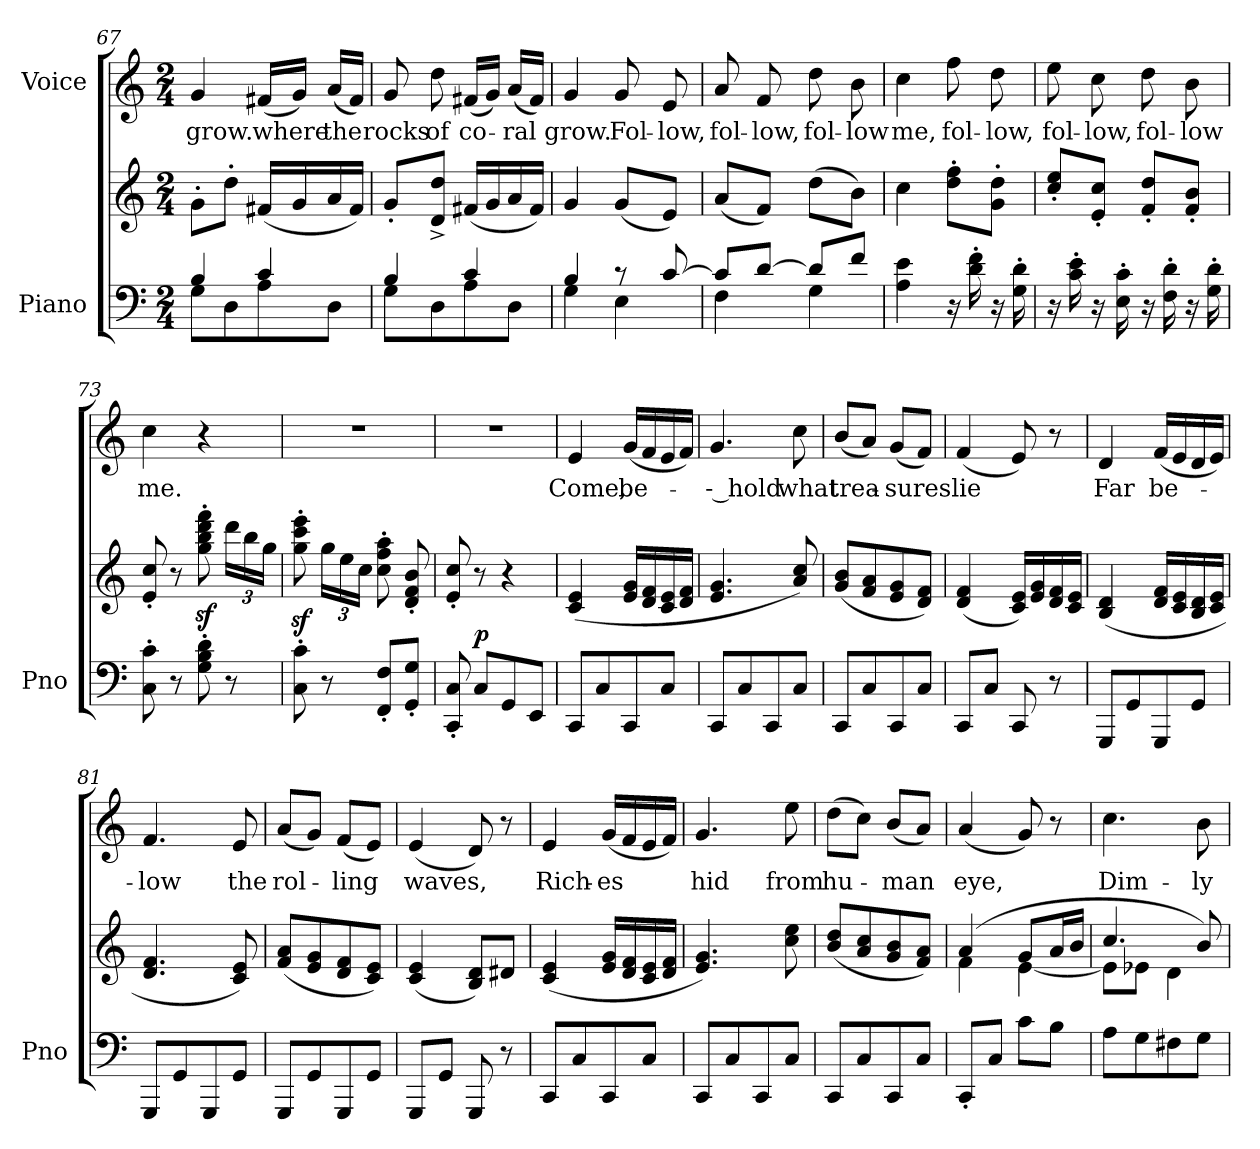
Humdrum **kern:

**kern	**kern	**dynam	**kern	**text
*part2	*part2	*part2	*part1	*part1
*staff3	*staff2	*staff2/3	*staff1	*staff1
*I"Piano	*	*	*I"Voice	*
*I'Pno	*	*	*	*
*clefF4	*clefG2	*	*clefG2	*
*k[]	*k[]	*	*k[]	*
*M2/4	*M2/4	*	*M2/4	*
=67	=67	=67	=67	=67
*^	*	*	*	*
!	!	!	!	!	!LO:LY:b
4B/	8G\L	8g'\L	.	4g/	grow.
.	8D\	8dd'\J	.	.	.
!	!	!	!	!	!LO:LY:b
4c/	8A\	(16f#X/LL	.	(16f#X/LL	where
.	.	16g/	.	16g/JJ)	.
!	!	!	!	!	!LO:LY:b
.	8D\J	16a/	.	(16a/LL	the
.	.	16f#/JJ)	.	16f#/JJ)	.
=68	=68	=68	=68	=68	=68
!	!	!	!	!	!LO:LY:b
4B/	8G\L	8g'/L	.	8g/	rocks
!	!	!	!	!	!LO:LY:b
.	8D\	8d/^ 8dd/^J	.	8dd\	of
!	!	!	!	!	!LO:LY:b
4c/	8A\	(16f#X/LL	.	(16f#X/LL	co-
.	.	16g/	.	16g/JJ)	.
!	!	!	!	!	!LO:LY:b
.	8D\J	16a/	.	(16a/LL	-ral
.	.	16f#/JJ)	.	16f#/JJ)	.
!!LO:PB:g=z
=69	=69	=69	=69	=69	=69
!	!	!	!	!	!LO:LY:b
4B/	4G\	4g/	.	4g/	grow.
!	!	!	!	!	!LO:LY:b
8r	4E\	(8g/L	.	8g/	Fol-
!	!	!	!	!	!LO:LY:b
[8c/	.	8e/J)	.	8e/	-low,
=70	=70	=70	=70	=70	=70
!	!	!	!	!	!LO:LY:b
8c/L]	4F\	(8a/L	.	8a/	fol-
!	!	!	!	!	!LO:LY:b
[8d/J	.	8f/J)	.	8f/	-low,
!	!	!	!	!	!LO:LY:b
8d/L]	4G\	(8dd\L	.	8dd\	fol-
!	!	!	!	!	!LO:LY:b
8f/J	.	8b\J)	.	8b\	-low
*v	*v	*	*	*	*
=71	=71	=71	=71	=71
!	!	!	!	!LO:LY:b
4A\ 4e\	4cc\	.	4cc\	me,
!	!	!	!	!LO:LY:b
16r	8dd\' 8ff\'L	.	8ff\	fol-
16d\' 16f\'	.	.	.	.
!	!	!	!	!LO:LY:b
16r	8g\' 8dd\'J	.	8dd\	-low,
16G\' 16d\'	.	.	.	.
=72	=72	=72	=72	=72
!	!	!	!	!LO:LY:b
16r	8cc/' 8ee/'L	.	8ee\	fol-
16c\' 16e\'	.	.	.	.
!	!	!	!	!LO:LY:b
16r	8e/' 8cc/'J	.	8cc\	-low,
16E\' 16c\'	.	.	.	.
!	!	!	!	!LO:LY:b
16r	8f/' 8dd/'L	.	8dd\	fol-
16F\' 16d\'	.	.	.	.
!	!	!	!	!LO:LY:b
16r	8f/' 8b/'J	.	8b\	-low
16G\' 16d\'	.	.	.	.
!!LO:LB:g=z
=73	=73	=73	=73	=73
!	!	!	!	!LO:LY:b
8C\' 8c\'	8e/' 8cc/'	.	4cc\	me.
8r	8r	.	.	.
8G\' 8B\' 8d\'	8gg\z<' 8bb\z<' 8ddd\z<' 8fff\z<'	.	4r	.
8r	24ddd\LL	.	.	.
.	24bb\	.	.	.
.	24gg\JJ	.	.	.
=74	=74	=74	=74	=74
8C\' 8c\'	8gg\z<' 8ccc\z<' 8eee\z<'	.	2r	.
8r	24gg\LL	.	.	.
.	24ee\	.	.	.
.	24cc\JJ	.	.	.
8FF/' 8F/'L	8cc\' 8ff\' 8aa\'	.	.	.
8GG/' 8G/'J	8d/' 8f/' 8b/'	.	.	.
=75	=75	=75	=75	=75
8CC/' 8C/'	8e/' 8cc/'	.	2r	.
!	!	!LO:DY:a=2	!	!
8C/L	8r	p	.	.
8GG/	4r	.	.	.
8EE/J	.	.	.	.
=76	=76	=76	=76	=76
!	!	!	!	!LO:LY:b
8CC/L	(<4c/ 4e/	.	4e/	Come,
8C/	.	.	.	.
!	!	!	!	!LO:LY:b
8CC/	16e/ 16g/LL	.	(16g/LL	be-
.	16d/ 16f/	.	16f/	.
8C/J	16c/ 16e/	.	16e/	.
.	16d/ 16f/JJ	.	16f/JJ)	.
!!LO:LB:g=z
=77	=77	=77	=77	=77
!	!	!	!	!LO:LY:b
8CC/L	4.e/ 4.g/	.	4.g/	-- hold
8C/	.	.	.	.
8CC/	.	.	.	.
!	!	!	!	!LO:LY:b
8C/J	8a/ 8cc/)	.	8cc\	what
=78	=78	=78	=78	=78
!	!	!	!	!LO:LY:b
8CC/L	(8g/ 8b/L	.	(8b/L	trea-
8C/	8f/ 8a/	.	8a/J)	.
!	!	!	!	!LO:LY:b
8CC/	8e/ 8g/	.	(8g/L	-sures
8C/J	8d/ 8f/J)	.	8f/J)	.
=79	=79	=79	=79	=79
!	!	!	!	!LO:LY:b
8CC/L	(4d/ 4f/	.	(4f/	lie
8C/J	.	.	.	.
8CC/	16c/ 16e/LL)	.	8e/)	.
.	16e/ 16g/	.	.	.
8r	16d/ 16f/	.	8r	.
.	16c/ 16e/JJ	.	.	.
=80	=80	=80	=80	=80
!	!	!	!	!LO:LY:b
8GGG/L	(<4B/ 4d/	.	4d/	Far
8GG/	.	.	.	.
!	!	!	!	!LO:LY:b
8GGG/	16d/ 16f/LL	.	(16f/LL	be-
.	16c/ 16e/	.	16e/	.
8GG/J	16B/ 16d/	.	16d/	.
.	16c/ 16e/JJ	.	16e/JJ)	.
=81	=81	=81	=81	=81
!	!	!	!	!LO:LY:b
8GGG/L	4.d/ 4.f/	.	4.f/	-low
8GG/	.	.	.	.
8GGG/	.	.	.	.
!	!	!	!	!LO:LY:b
8GG/J	8c/ 8e/)	.	8e/	the
!!LO:LB:g=z
=82	=82	=82	=82	=82
!	!	!	!	!LO:LY:b
8GGG/L	(8f/ 8a/L	.	(8a/L	rol-
8GG/	8e/ 8g/	.	8g/J)	.
!	!	!	!	!LO:LY:b
8GGG/	8d/ 8f/	.	(8f/L	-ling
8GG/J	8c/ 8e/J)	.	8e/J)	.
=83	=83	=83	=83	=83
!	!	!	!	!LO:LY:b
8GGG/L	(4c/ 4e/	.	(4e/	waves,
8GG/J	.	.	.	.
8GGG/	8B/ 8d/L)	.	8d/)	.
8r	8d#X/J	.	8r	.
=84	=84	=84	=84	=84
!	!	!	!	!LO:LY:b
8CC/L	(4c/ 4e/	.	4e/	Rich-
8C/	.	.	.	.
!	!	!	!	!LO:LY:b
8CC/	16e/ 16g/LL	.	(16g/LL	-es
.	16d/ 16f/	.	16f/	.
8C/J	16c/ 16e/	.	16e/	.
.	16d/ 16f/JJ	.	16f/JJ)	.
=85	=85	=85	=85	=85
!	!	!	!	!LO:LY:b
8CC/L	4.e/ 4.g/)	.	4.g/	hid
8C/	.	.	.	.
8CC/	.	.	.	.
!	!	!	!	!LO:LY:b
8C/J	8cc\ 8ee\	.	8ee\	from
=86	=86	=86	=86	=86
!	!	!	!	!LO:LY:b
8CC/L	(8b/ 8dd/L	.	(8dd\L	hu-
8C/	8a/ 8cc/	.	8cc\J)	.
!	!	!	!	!LO:LY:b
8CC/	8g/ 8b/	.	(8b/L	-man
8C/J	8f/ 8a/J)	.	8a/J)	.
!!LO:PB:g=z
=87	=87	=87	=87	=87
*	*^	*	*	*
!	!	!	!	!	!LO:LY:b
8CC'/L	(4a/	4f\	.	(4a/	eye,
8C/J	.	.	.	.	.
8c\L	8g/L	[4e\	.	8g/)	.
8B\J	16a/L	.	.	8r	.
.	16b/JJ	.	.	.	.
=88	=88	=88	=88	=88	=88
!	!	!	!	!	!LO:LY:b
8A\L	4.cc/	8e\L]	.	4.cc\	Dim-
8G\	.	8e-X\J	.	.	.
8F#X\	.	4d\	.	.	.
!	!	!	!	!	!LO:LY:b
8G\J	8b/)	.	.	8b\	-ly
*	*v	*v	*	*	*
=	=	=	=	=
*-	*-	*-	*-	*-
